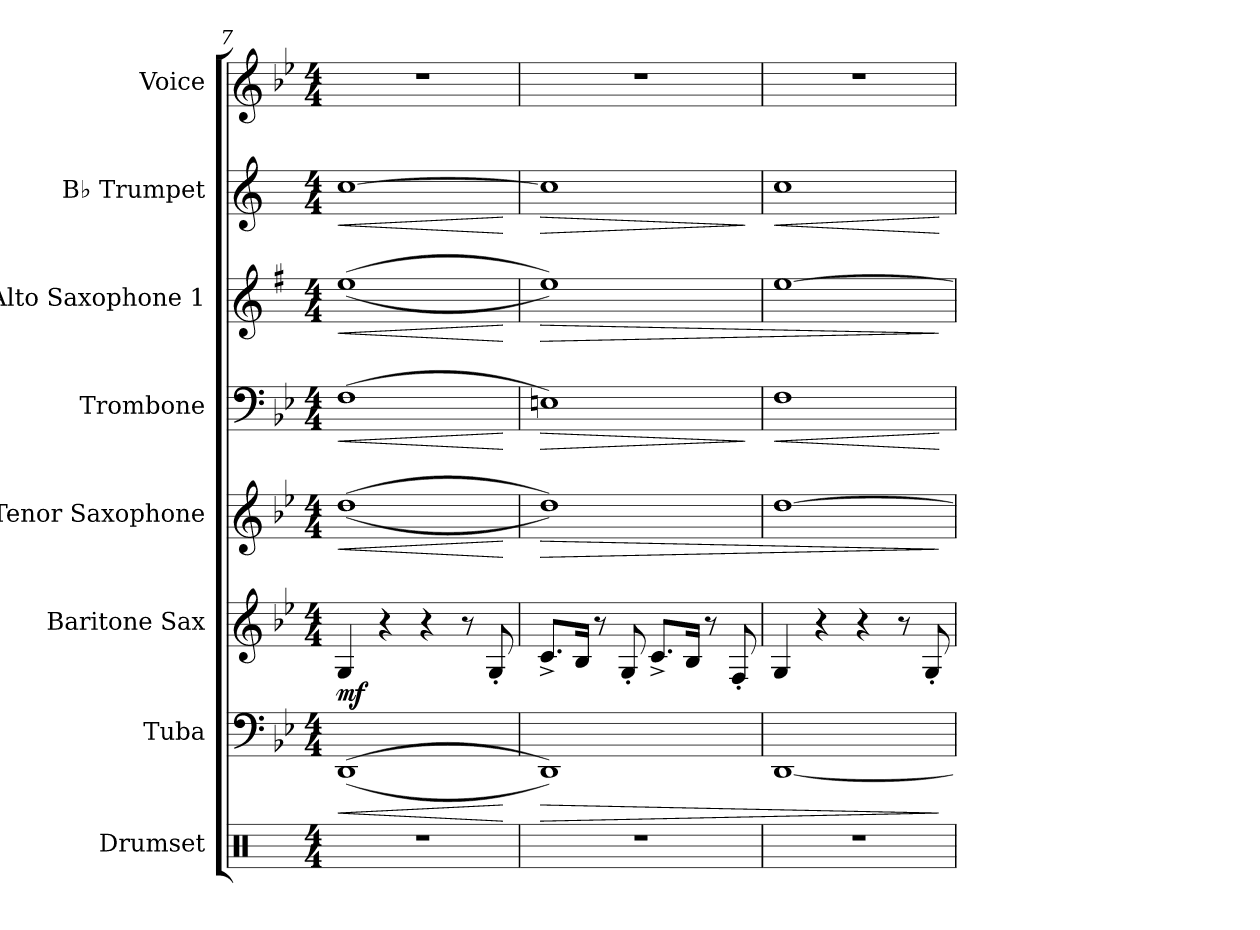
**kern	**kern	**dynam	**kern	**dynam	**kern	**dynam	**kern	**dynam	**kern	**dynam	**kern	**dynam	**kern
*part8	*part7	*part7	*part6	*part6	*part5	*part5	*part4	*part4	*part3	*part3	*part2	*part2	*part1
*staff8	*staff7	*staff7	*staff6	*staff6	*staff5	*staff5	*staff4	*staff4	*staff3	*staff3	*staff2	*staff2	*staff1
*I"Drumset	*I"Tuba	*	*I"Baritone Sax	*	*I"Tenor Saxophone	*	*I"Trombone	*	*I"Alto Saxophone 1	*	*I"B♭ Trumpet	*	*I"Voice
*I'Dms.	*I'Tba.	*	*I'Bar. Sax.	*	*I'T. Sax.	*	*I'Tbn.	*	*I'A. Sax. 1	*	*I'B♭ Tpt.	*	*I'Vo.
*clefX	*clefF4	*	*clefG2	*	*clefG2	*	*clefF4	*	*clefG2	*	*clefG2	*	*clefG2
*	*	*	*ITrd12c21	*	*ITrd8c14	*	*	*	*ITrd5c9	*	*ITrd1c2	*	*
*k[]	*k[b-e-]	*	*k[b-e-]	*	*k[b-e-]	*	*k[b-e-]	*	*k[b-e-]	*	*k[b-e-]	*	*k[b-e-]
*M4/4	*M4/4	*	*M4/4	*	*M4/4	*	*M4/4	*	*M4/4	*	*M4/4	*	*M4/4
=7	=7	=7	=7	=7	=7	=7	=7	=7	=7	=7	=7	=7	=7
!	!	!LO:HP:b	!	!	!	!	!	!	!	!	!	!	!
!	!	!LO:HP:n=1:b	!	!	!	!LO:HP:b	!	!	!	!	!	!	!
!	!	!	!	!	!	!LO:HP:n=1:b	!	!LO:HP:b	!	!LO:HP:b	!	!	!
!	!	!	!	!LO:DY:b	!	!	!	!	!	!LO:HP:n=1:b	!	!LO:HP:b	!
1r	((1DD	< <	4GG/	mf	((1d	< <	(1F	<	((1g	< <	[1b-	<	1r
.	.	.	4r	.	.	.	.	.	.	.	.	.	.
.	.	.	4r	.	.	.	.	.	.	.	.	.	.
.	.	.	8r	.	.	.	.	.	.	.	.	.	.
.	.	.	8GG'/	.	.	.	.	.	.	.	.	.	.
.	.	[	.	.	.	[	.	[	.	[	.	[	.
!!LO:PB:g=z
=8	=8	=8	=8	=8	=8	=8	=8	=8	=8	=8	=8	=8	=8
!	!	!LO:HP:b	!	!	!	!LO:HP:b	!	!LO:HP:b	!	!LO:HP:b	!	!LO:HP:b	!
1r	1DD))	>	8.C^/L	.	1d))	>	1En)	>	1g))	>	1b-]	>	1r
.	.	.	16BB-/Jk	.	.	.	.	.	.	.	.	.	.
.	.	.	8r	.	.	.	.	.	.	.	.	.	.
.	.	.	8GG'/	.	.	.	.	.	.	.	.	.	.
.	.	.	8.C^/L	.	.	.	.	.	.	.	.	.	.
.	.	.	16BB-/Jk	.	.	.	.	.	.	.	.	.	.
.	.	.	8r	.	.	.	.	.	.	.	.	.	.
.	.	.	8FF'/	.	.	.	.	.	.	.	.	.	.
.	.	[	.	.	.	[	.	]	.	[	.	]	.
=9	=9	=9	=9	=9	=9	=9	=9	=9	=9	=9	=9	=9	=9
!	!	!	!	!	!	!	!	!LO:HP:b	!	!	!	!LO:HP:b	!
1r	[1DD	.	4GG/	.	[1d	.	1F	<	[1g	.	1b-	<	1r
.	.	.	4r	.	.	.	.	.	.	.	.	.	.
.	.	.	4r	.	.	.	.	.	.	.	.	.	.
.	.	.	8r	.	.	.	.	.	.	.	.	.	.
.	.	.	8GG'/	.	.	.	.	.	.	.	.	.	.
.	.	]	.	.	.	]	.	[	.	]	.	[	.
=	=	=	=	=	=	=	=	=	=	=	=	=	=
*-	*-	*-	*-	*-	*-	*-	*-	*-	*-	*-	*-	*-	*-
